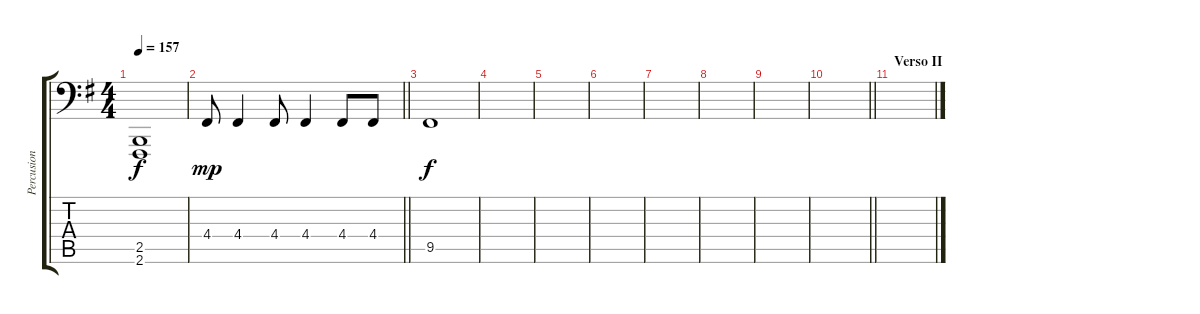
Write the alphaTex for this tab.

\track ("Percusion" "Percusion") {instrument timpani}
\staff {score tabs}
\tuning (E3 B2 G2 D2 A1 E1) {hide}
\ts (4 4)
\tempo 157
\clef f4
\ks g
(2.5{t} 2.6{t}).1{dy f} |
\barLineRight lightlight
4.4.8{dy mp instrument timpani} 4.4.4 4.4.8 4.4.4 4.4.8 4.4.8 |
9.5.1{dy f} |
|
|
|
|
|
|
\barLineRight lightlight
|
\section ("" "Verso II")
